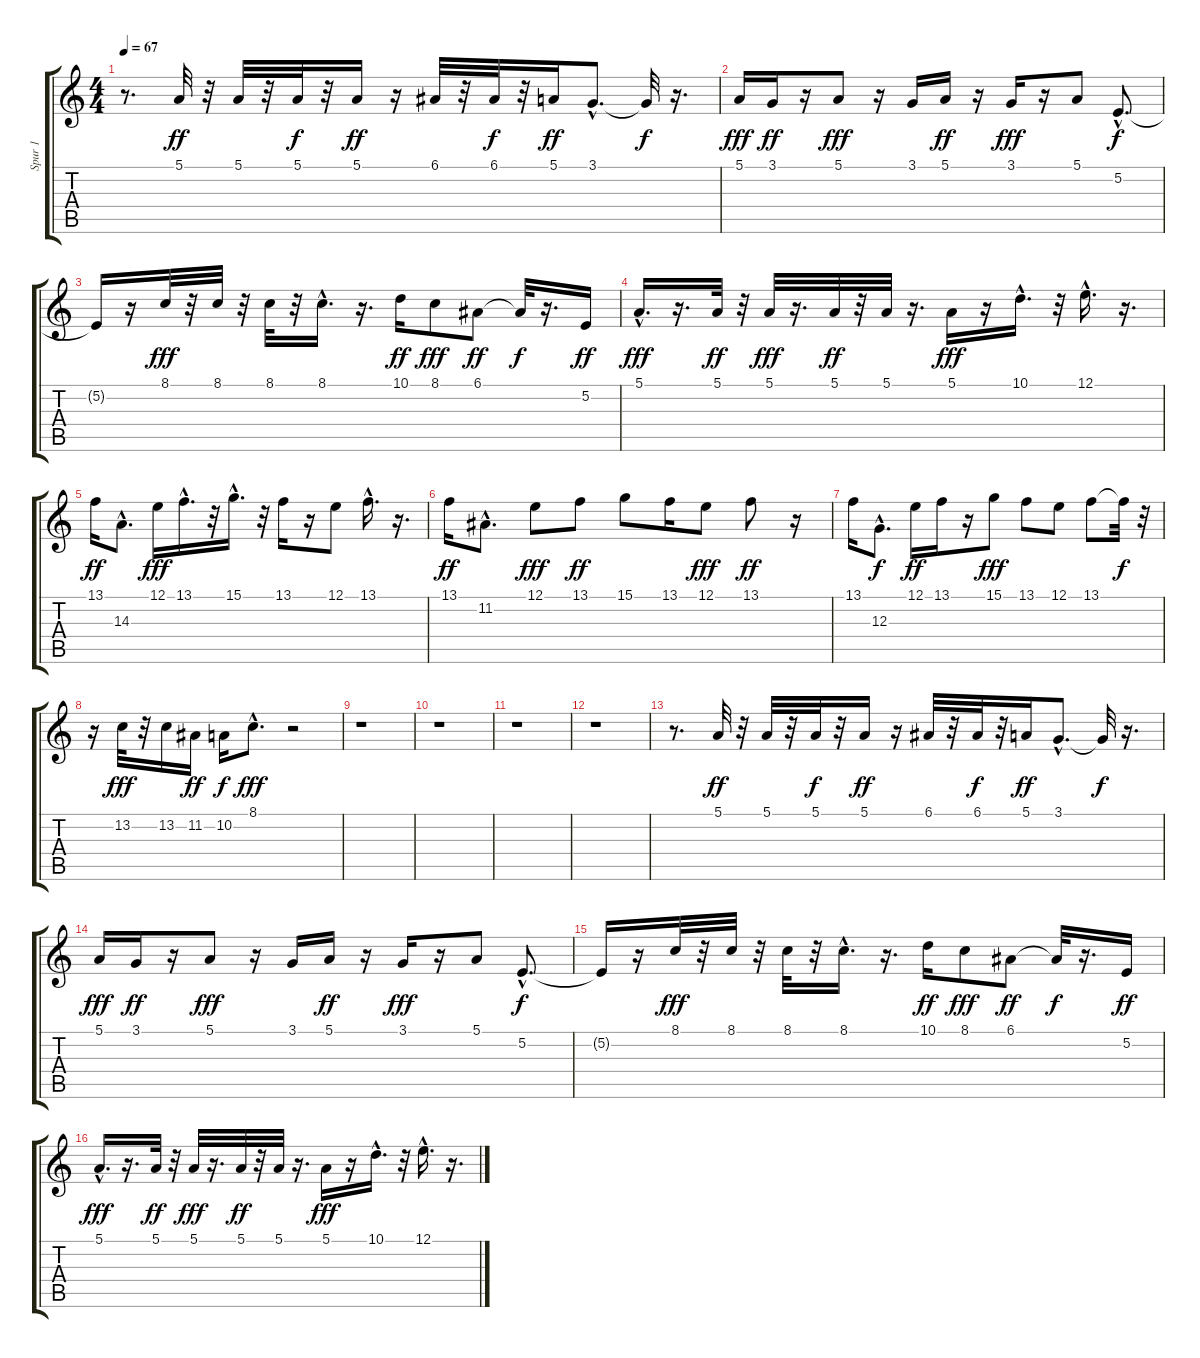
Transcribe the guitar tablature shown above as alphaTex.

\track ("Spur 1" "Spur 1") {instrument acousticgrandpiano}
\staff {score tabs}
\tuning (E4 B3 G3 D3 A2 E2) {hide}
\ts (4 4)
\tempo 67
\clef g2
\ks c
r.8{d dy ff instrument acousticgrandpiano} 5.1.32 r.32 5.1.32 r.32 5.1.32{dy f} r.32 5.1.16{dy ff} r.16 6.1.32 r.32 6.1.32{dy f} r.32 5.1.16{dy ff} 3.1{hac}.8{d} 3.1{t}.32{dy f} r.16{d} |
5.1.16{dy fff} 3.1.16{dy ff} r.16 5.1.8{dy fff} r.16 3.1.16 5.1.16{dy ff} r.16 3.1.16{dy fff} r.16 5.1.8 5.2{hac}.8{d dy f} |
5.2{t}.16 r.16 8.1.32{dy fff} r.32 8.1.32 r.32 8.1.32 r.32 8.1{hac}.16{d} r.16{d} 10.1.16{dy ff} 8.1.8{dy fff} 6.1.8{dy ff} 6.1{t}.32{dy f} r.16{d} 5.2.16{dy ff} |
5.1{hac}.16{d dy fff} r.16{d} 5.1.32{dy ff} r.32 5.1.32{dy fff} r.16{d} 5.1.32{dy ff} r.32 5.1.32 r.16{d} 5.1.16{dy fff} r.16 10.1{hac}.16{d} r.32 12.1{hac}.16{d} r.16{d} |
13.1.16{dy ff} 14.3{hac}.8{d} 12.1.16{dy fff} 13.1{hac}.16{d} r.32 15.1{hac}.16{d} r.32 13.1.16 r.16 12.1.8 13.1{hac}.16{d} r.16{d} |
13.1.16{dy ff} 11.2{hac}.8{d} 12.1.8{dy fff} 13.1.8{dy ff} 15.1.8 13.1.16 12.1.8{dy fff} 13.1.8{dy ff} r.16 |
13.1.16 12.3{hac}.8{d dy f} 12.1.16{dy ff} 13.1.16 r.16 15.1.8{dy fff} 13.1.8 12.1.8 13.1.8 13.1{t}.32{dy f} r.32 |
r.16 13.2.32{dy fff} r.32 13.2.16 11.2.16{dy ff} 10.2.16{dy f} 8.1{hac}.8{d dy fff} r.2 |
r.1 |
r.1 |
r.1 |
r.1 |
r.8{d} 5.1.32{dy ff} r.32 5.1.32 r.32 5.1.32{dy f} r.32 5.1.16{dy ff} r.16 6.1.32 r.32 6.1.32{dy f} r.32 5.1.16{dy ff} 3.1{hac}.8{d} 3.1{t}.32{dy f} r.16{d} |
5.1.16{dy fff} 3.1.16{dy ff} r.16 5.1.8{dy fff} r.16 3.1.16 5.1.16{dy ff} r.16 3.1.16{dy fff} r.16 5.1.8 5.2{hac}.8{d dy f} |
5.2{t}.16 r.16 8.1.32{dy fff} r.32 8.1.32 r.32 8.1.32 r.32 8.1{hac}.16{d} r.16{d} 10.1.16{dy ff} 8.1.8{dy fff} 6.1.8{dy ff} 6.1{t}.32{dy f} r.16{d} 5.2.16{dy ff} |
5.1{hac}.16{d dy fff} r.16{d} 5.1.32{dy ff} r.32 5.1.32{dy fff} r.16{d} 5.1.32{dy ff} r.32 5.1.32 r.16{d} 5.1.16{dy fff} r.16 10.1{hac}.16{d} r.32 12.1{hac}.16{d} r.16{d}
